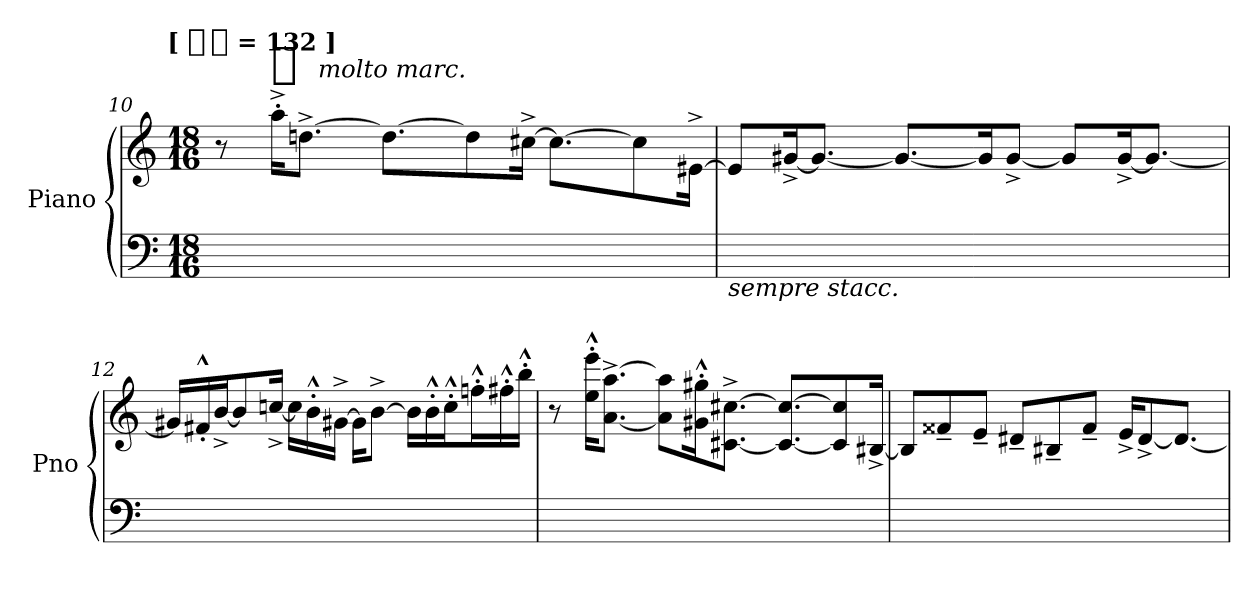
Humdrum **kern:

**kern	**kern	**dynam
*part1	*part1	*part1
*staff2	*staff1	*staff1/2
*I"Piano	*	*
*I'Pno	*	*
*clefF4	*clefG2	*
*k[]	*k[]	*
*C:	*C:	*
!!LO:TX:omd:t=[ [8th-dot] = 132 ]
*M18/16	*M18/16	*
*MM132	*MM132	*
=10	=10	=10
16ryy	8r	.
16ryy	.	.
!	!	!LO:DY:a:t=%s molto marc.
16ryy	16aa'^KL	f
16ryy	[8.ddn^J	.
16ryy	.	.
16ryy	.	.
16ryy	8.ddL_	.
16ryy	.	.
16ryy	.	.
16ryy	8dd]	.
16ryy	.	.
16ryy	[16cc#X^Jk	.
16ryy	8.cc#\L_	.
16ryy	.	.
16ryy	.	.
16ryy	8cc#]	.
16ryy	.	.
16ryy	[16e#X^Jk	.
=11	=11	=11
!LO:TX:b:i:t=sempre stacc.	!	!
16ryy	8e#L]	.
16ryy	.	.
16ryy	[16g#X^K	.
16ryy	8.g#J_	.
16ryy	.	.
16ryy	.	.
16ryy	8.g#L_	.
16ryy	.	.
16ryy	.	.
16ryy	16g#K]	.
16ryy	[8g#^J	.
16ryy	.	.
16ryy	8g#L]	.
16ryy	.	.
16ryy	[16g#^K	.
16ryy	8.g#J_	.
16ryy	.	.
16ryy	.	.
=12	=12	=12
16ryy	16g#XLL]	.
16ryy	16f#X'^^	.
16ryy	[16b^J	.
16ryy	8b]	.
16ryy	.	.
16ryy	[16ccn^Jk	.
16ryy	16cc\LL]	.
16ryy	16b'^^\	.
16ryy	[16g#X^\JJ	.
16ryy	16g#\KL]	.
16ryy	[8b^\J	.
16ryy	.	.
16ryy	16bLL]	.
16ryy	16b'^^	.
16ryy	16cc'^^J	.
16ryy	16ffn'^^L	.
16ryy	16ff#X'^^	.
16ryy	16bb'^^JJ	.
=13	=13	=13
16ryy	8r	.
16ryy	.	.
16ryy	16ee'^^ 16eee'^^KL	.
16ryy	[8.a^ [8.aa^J	.
16ryy	.	.
16ryy	.	.
16ryy	8a] 8aa]L	.
16ryy	.	.
16ryy	16g#X'^^ 16gg#X'^^K	.
16ryy	[8.c#X^ [8.cc#X^J	.
16ryy	.	.
16ryy	.	.
16ryy	8.c#_ 8.cc#_L	.
16ryy	.	.
16ryy	.	.
16ryy	8c#] 8cc#]	.
16ryy	.	.
16ryy	[16B#X^Jk	.
=14	=14	=14
16ryy	8B#L]	.
16ryy	.	.
16ryy	8f##X~	.
16ryy	.	.
16ryy	8e~J	.
16ryy	.	.
16ryy	8d#X~L	.
16ryy	.	.
16ryy	8B#X~	.
16ryy	.	.
16ryy	8f##~J	.
16ryy	.	.
16ryy	16e^KL	.
16ryy	[8d#^	.
16ryy	.	.
16ryy	8.d#J_	.
16ryy	.	.
16ryy	.	.
=	=	=
*-	*-	*-
